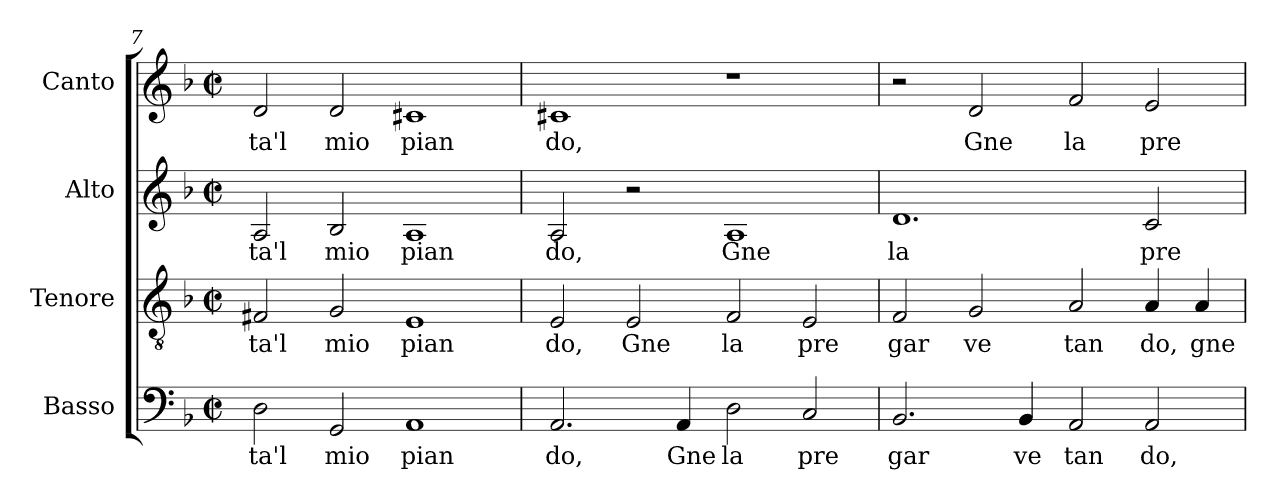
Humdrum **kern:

**kern	**text	**kern	**text	**kern	**text	**kern	**text
*part4	*part4	*part3	*part3	*part2	*part2	*part1	*part1
*staff4	*staff4	*staff3	*staff3	*staff2	*staff2	*staff1	*staff1
*I"Basso	*	*I"Tenore	*	*I"Alto	*	*I"Canto	*
*clefF4	*	*clefGv2	*	*clefG2	*	*clefG2	*
*k[b-]	*	*k[b-]	*	*k[b-]	*	*k[b-]	*
*F:	*	*F:	*	*F:	*	*F:	*
*M2/2	*	*M2/2	*	*M2/2	*	*M2/2	*
*met(c|)	*	*met(c|)	*	*met(c|)	*	*met(c|)	*
=7	=7	=7	=7	=7	=7	=7	=7
!	!LO:LY:b:cj	!	!LO:LY:b:cj	!	!LO:LY:b:cj	!	!LO:LY:b:cj
2D\	ta'l	2F#X/	ta'l	2A/	ta'l	2d/	ta'l
!	!LO:LY:b:cj	!	!LO:LY:b:cj	!	!LO:LY:b:cj	!	!LO:LY:b:cj
2GG/	mio	2G/	mio	2B-/	mio	2d/	mio
!	!LO:LY:b:cj	!	!LO:LY:b:cj	!	!LO:LY:b:cj	!	!LO:LY:b:cj
1AA	pian	1E	pian	1A	pian	1c#X	pian
=8	=8	=8	=8	=8	=8	=8	=8
!	!LO:LY:b:cj	!	!LO:LY:b:cj	!	!LO:LY:b:cj	!	!LO:LY:b:cj
2.AA/	do,	2E/	do,	2A/	do,	1c#X	do,
!	!	!	!LO:LY:b:cj	!	!	!	!
.	.	2E/	Gne	2r	.	.	.
!	!LO:LY:b:cj	!	!	!	!	!	!
4AA/	Gne	.	.	.	.	.	.
!	!LO:LY:b:cj	!	!LO:LY:b:cj	!	!LO:LY:b:cj	!	!
2D\	la	2F/	la	1A	Gne	1r	.
!	!LO:LY:b:cj	!	!LO:LY:b:cj	!	!	!	!
2C/	pre	2E/	pre	.	.	.	.
=9	=9	=9	=9	=9	=9	=9	=9
!	!LO:LY:b:cj	!	!LO:LY:b:cj	!	!LO:LY:b:cj	!	!
2.BB-/	gar	2F/	gar	1.d	la	2r	.
!	!	!	!LO:LY:b:cj	!	!	!	!LO:LY:b:cj
.	.	2G/	ve	.	.	2d/	Gne
!	!LO:LY:b:cj	!	!	!	!	!	!
4BB-/	ve	.	.	.	.	.	.
!	!LO:LY:b:cj	!	!LO:LY:b:cj	!	!	!	!LO:LY:b:cj
2AA/	tan	2A/	tan	.	.	2f/	la
!	!LO:LY:b:cj	!	!LO:LY:b:cj	!	!LO:LY:b:cj	!	!LO:LY:b:cj
2AA/	do,	4A/	do,	2c/	pre	2e/	pre
!	!	!	!LO:LY:b:cj	!	!	!	!
.	.	4A/	gne	.	.	.	.
=	=	=	=	=	=	=	=
*-	*-	*-	*-	*-	*-	*-	*-
